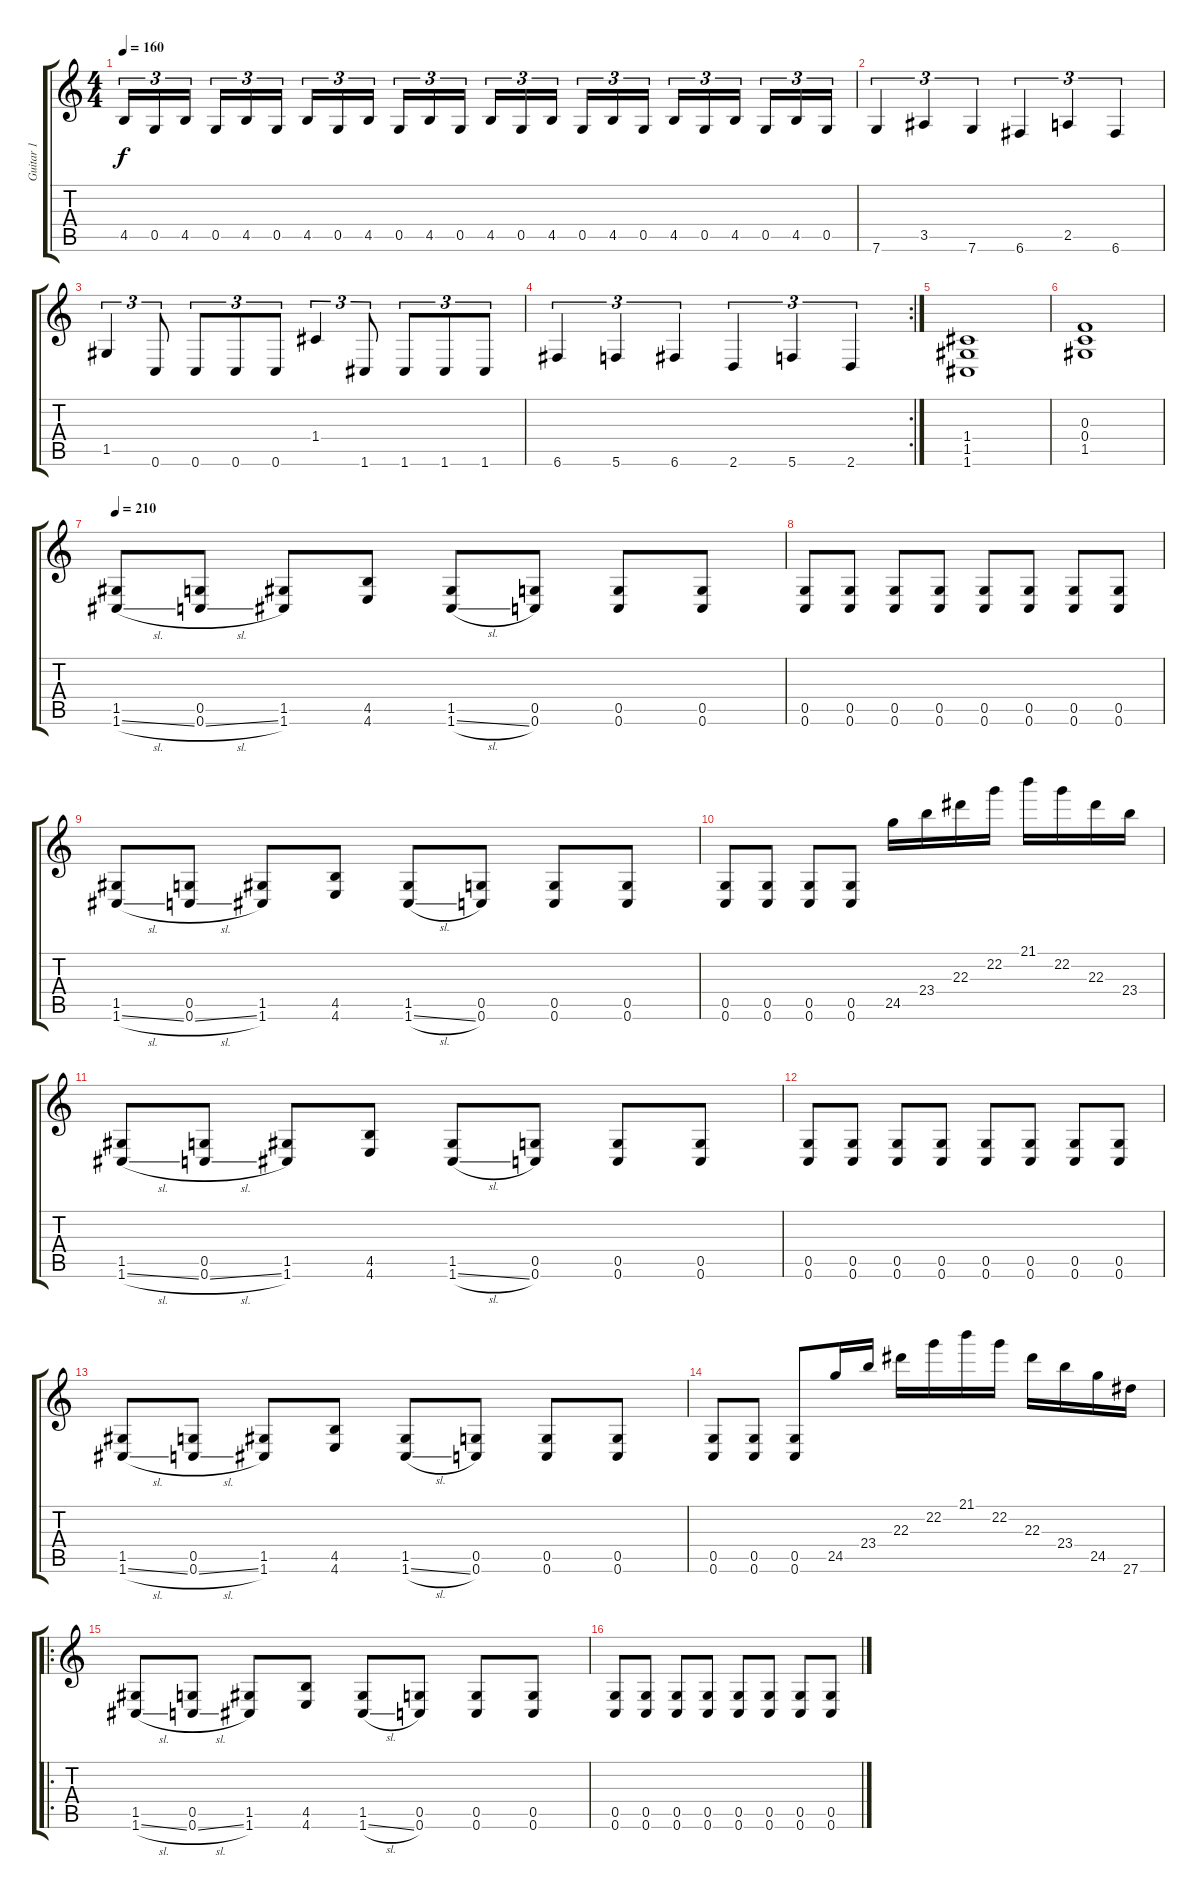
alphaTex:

\track ("Guitar 1" "Guitar 1") {instrument overdrivenguitar}
\staff {score tabs}
\tuning (D4 A3 F3 C3 G2 C2) {hide}
\ts (4 4)
\tempo 160
\clef g2
\ks c
4.5.16{tu (3 2) dy f} 0.5.16{tu (3 2)} 4.5.16{tu (3 2) beam splitsecondary} 0.5.16{tu (3 2)} 4.5.16{tu (3 2)} 0.5.16{tu (3 2)} 4.5.16{tu (3 2)} 0.5.16{tu (3 2)} 4.5.16{tu (3 2) beam splitsecondary} 0.5.16{tu (3 2)} 4.5.16{tu (3 2)} 0.5.16{tu (3 2)} 4.5.16{tu (3 2)} 0.5.16{tu (3 2)} 4.5.16{tu (3 2) beam splitsecondary} 0.5.16{tu (3 2)} 4.5.16{tu (3 2)} 0.5.16{tu (3 2)} 4.5.16{tu (3 2)} 0.5.16{tu (3 2)} 4.5.16{tu (3 2) beam splitsecondary} 0.5.16{tu (3 2)} 4.5.16{tu (3 2)} 0.5.16{tu (3 2)} |
7.6.4{tu (3 2)} 3.5.4{tu (3 2)} 7.6.4{tu (3 2)} 6.6.4{tu (3 2)} 2.5.4{tu (3 2)} 6.6.4{tu (3 2)} |
1.5.4{tu (3 2)} 0.6.8{tu (3 2)} 0.6.8{tu (3 2)} 0.6.8{tu (3 2)} 0.6.8{tu (3 2)} 1.4.4{tu (3 2)} 1.6.8{tu (3 2)} 1.6.8{tu (3 2)} 1.6.8{tu (3 2)} 1.6.8{tu (3 2)} |
\rc 2
6.6.4{tu (3 2)} 5.6.4{tu (3 2)} 6.6.4{tu (3 2)} 2.6.4{tu (3 2)} 5.6.4{tu (3 2)} 2.6.4{tu (3 2)} |
(1.4 1.5 1.6).1 |
(0.3 0.4 1.5).1 |
\tempo 210
(1.5 1.6{sl}).8 (0.5 0.6{sl}).8 (1.5 1.6).8 (4.5 4.6).8 (1.5 1.6{sl}).8 (0.5 0.6).8 (0.5 0.6).8 (0.5 0.6).8 |
(0.5 0.6).8 (0.5 0.6).8 (0.5 0.6).8 (0.5 0.6).8 (0.5 0.6).8 (0.5 0.6).8 (0.5 0.6).8 (0.5 0.6).8 |
(1.5 1.6{sl}).8 (0.5 0.6{sl}).8 (1.5 1.6).8 (4.5 4.6).8 (1.5 1.6{sl}).8 (0.5 0.6).8 (0.5 0.6).8 (0.5 0.6).8 |
(0.5 0.6).8 (0.5 0.6).8 (0.5 0.6).8 (0.5 0.6).8 24.5.16 23.4.16 22.3.16 22.2.16 21.1.16 22.2.16 22.3.16 23.4.16 |
(1.5 1.6{sl}).8 (0.5 0.6{sl}).8 (1.5 1.6).8 (4.5 4.6).8 (1.5 1.6{sl}).8 (0.5 0.6).8 (0.5 0.6).8 (0.5 0.6).8 |
(0.5 0.6).8 (0.5 0.6).8 (0.5 0.6).8 (0.5 0.6).8 (0.5 0.6).8 (0.5 0.6).8 (0.5 0.6).8 (0.5 0.6).8 |
(1.5 1.6{sl}).8 (0.5 0.6{sl}).8 (1.5 1.6).8 (4.5 4.6).8 (1.5 1.6{sl}).8 (0.5 0.6).8 (0.5 0.6).8 (0.5 0.6).8 |
(0.5 0.6).8 (0.5 0.6).8 (0.5 0.6).8 24.5.16 23.4.16 22.3.16 22.2.16 21.1.16 22.2.16 22.3.16 23.4.16 24.5.16 27.6.16 |
\ro
(1.5 1.6{sl}).8 (0.5 0.6{sl}).8 (1.5 1.6).8 (4.5 4.6).8 (1.5 1.6{sl}).8 (0.5 0.6).8 (0.5 0.6).8 (0.5 0.6).8 |
(0.5 0.6).8 (0.5 0.6).8 (0.5 0.6).8 (0.5 0.6).8 (0.5 0.6).8 (0.5 0.6).8 (0.5 0.6).8 (0.5 0.6).8
